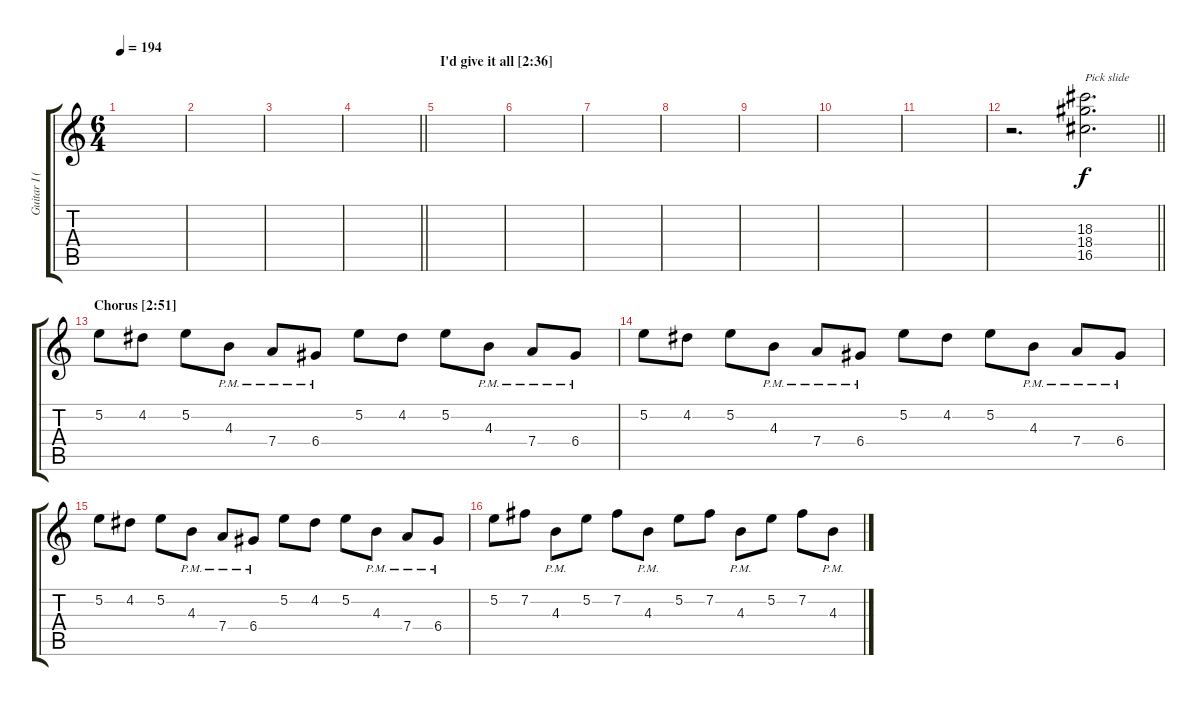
\track ("Guitar I (Main rhythm)" "Guitar I (") {instrument distortionguitar}
\staff {score tabs}
\tuning (E4 B3 G3 D3 A2 D2) {hide}
\ts (6 4)
\tempo 194
\clef g2
\ks c
|
|
|
\barLineRight lightlight
|
\section ("" "I'd give it all [2:36]")
|
|
|
|
|
|
|
\barLineRight lightlight
r.2{d} (18.3 18.4 16.5).2{d txt "Pick slide"} |
\section ("" "Chorus [2:51]")
5.2.8 4.2.8 5.2.8 4.3{pm}.8 7.4{pm}.8 6.4{pm}.8 5.2.8 4.2.8 5.2.8 4.3{pm}.8 7.4{pm}.8 6.4{pm}.8 |
5.2.8 4.2.8 5.2.8 4.3{pm}.8 7.4{pm}.8 6.4{pm}.8 5.2.8 4.2.8 5.2.8 4.3{pm}.8 7.4{pm}.8 6.4{pm}.8 |
5.2.8 4.2.8 5.2.8 4.3{pm}.8 7.4{pm}.8 6.4{pm}.8 5.2.8 4.2.8 5.2.8 4.3{pm}.8 7.4{pm}.8 6.4{pm}.8 |
5.2.8 7.2.8 4.3{pm}.8 5.2.8 7.2.8 4.3{pm}.8 5.2.8 7.2.8 4.3{pm}.8 5.2.8 7.2.8 4.3{pm}.8
